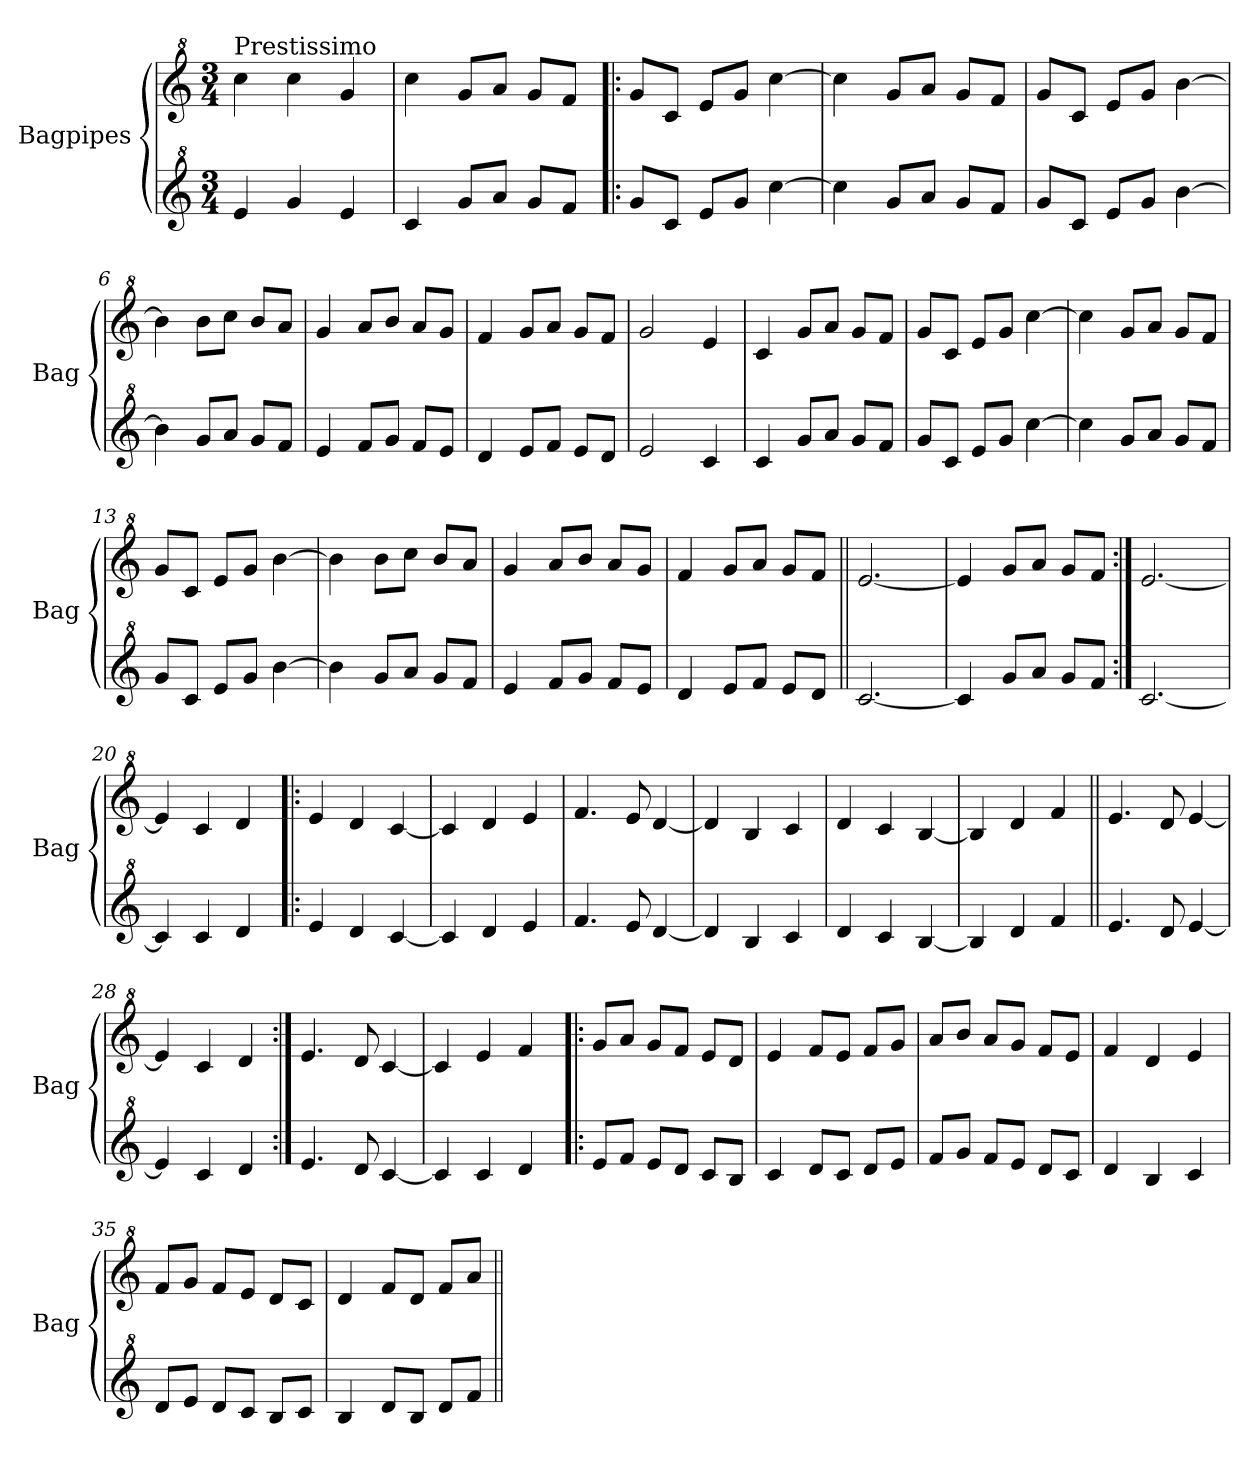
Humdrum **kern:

**kern	**kern
*part2	*part1
*staff2	*staff1
*I"Bagpipes	*I"Bagpipes
*I'Bag	*I'Bag
*clefG^2	*clefG^2
*k[]	*k[]
*C:	*C:
*M3/4	*M3/4
=1	=1
!	!LO:TX:a:t=Prestissimo
4ee/	4ccc\
4gg/	4ccc\
4ee/	4gg/
=2	=2
4cc/	4ccc\
8gg/L	8gg/L
8aa/J	8aa/J
8gg/L	8gg/L
8ff/J	8ff/J
=3!|:	=3!|:
8gg/L	8gg/L
8cc/J	8cc/J
8ee/L	8ee/L
8gg/J	8gg/J
[4ccc\	[4ccc\
=4	=4
4ccc\]	4ccc\]
8gg/L	8gg/L
8aa/J	8aa/J
8gg/L	8gg/L
8ff/J	8ff/J
=5	=5
8gg/L	8gg/L
8cc/J	8cc/J
8ee/L	8ee/L
8gg/J	8gg/J
[4bb\	[4bb\
=6	=6
4bb\]	4bb\]
8gg/L	8bb\L
8aa/J	8ccc\J
8gg/L	8bb/L
8ff/J	8aa/J
=7	=7
4ee/	4gg/
8ff/L	8aa/L
8gg/J	8bb/J
8ff/L	8aa/L
8ee/J	8gg/J
=8	=8
4dd/	4ff/
8ee/L	8gg/L
8ff/J	8aa/J
8ee/L	8gg/L
8dd/J	8ff/J
=9	=9
2ee/	2gg/
4cc/	4ee/
!!LO:LB:g=z
=10	=10
4cc/	4cc/
8gg/L	8gg/L
8aa/J	8aa/J
8gg/L	8gg/L
8ff/J	8ff/J
=11	=11
8gg/L	8gg/L
8cc/J	8cc/J
8ee/L	8ee/L
8gg/J	8gg/J
[4ccc\	[4ccc\
=12	=12
4ccc\]	4ccc\]
8gg/L	8gg/L
8aa/J	8aa/J
8gg/L	8gg/L
8ff/J	8ff/J
=13	=13
8gg/L	8gg/L
8cc/J	8cc/J
8ee/L	8ee/L
8gg/J	8gg/J
[4bb\	[4bb\
=14	=14
4bb\]	4bb\]
8gg/L	8bb\L
8aa/J	8ccc\J
8gg/L	8bb/L
8ff/J	8aa/J
=15	=15
4ee/	4gg/
8ff/L	8aa/L
8gg/J	8bb/J
8ff/L	8aa/L
8ee/J	8gg/J
=16	=16
4dd/	4ff/
8ee/L	8gg/L
8ff/J	8aa/J
8ee/L	8gg/L
8dd/J	8ff/J
=17||	=17||
[2.cc/	[2.ee/
=18	=18
4cc/]	4ee/]
8gg/L	8gg/L
8aa/J	8aa/J
8gg/L	8gg/L
8ff/J	8ff/J
!!LO:LB:g=z
=19:|!	=19:|!
[2.cc/	[2.ee/
=20	=20
4cc/]	4ee/]
4cc/	4cc/
4dd/	4dd/
=21!|:	=21!|:
4ee/	4ee/
4dd/	4dd/
[4cc/	[4cc/
=22	=22
4cc/]	4cc/]
4dd/	4dd/
4ee/	4ee/
=23	=23
4.ff/	4.ff/
8ee/	8ee/
[4dd/	[4dd/
=24	=24
4dd/]	4dd/]
4b/	4b/
4cc/	4cc/
=25	=25
4dd/	4dd/
4cc/	4cc/
[4b/	[4b/
=26	=26
4b/]	4b/]
4dd/	4dd/
4ff/	4ff/
=27||	=27||
4.ee/	4.ee/
8dd/	8dd/
[4ee/	[4ee/
=28	=28
4ee/]	4ee/]
4cc/	4cc/
4dd/	4dd/
=29:|!	=29:|!
4.ee/	4.ee/
8dd/	8dd/
[4cc/	[4cc/
=30	=30
4cc/]	4cc/]
4cc/	4ee/
4dd/	4ff/
!!LO:LB:g=z
=31!|:	=31!|:
8ee/L	8gg/L
8ff/J	8aa/J
8ee/L	8gg/L
8dd/J	8ff/J
8cc/L	8ee/L
8b/J	8dd/J
=32	=32
4cc/	4ee/
8dd/L	8ff/L
8cc/J	8ee/J
8dd/L	8ff/L
8ee/J	8gg/J
=33	=33
8ff/L	8aa/L
8gg/J	8bb/J
8ff/L	8aa/L
8ee/J	8gg/J
8dd/L	8ff/L
8cc/J	8ee/J
=34	=34
4dd/	4ff/
4b/	4dd/
4cc/	4ee/
=35	=35
8dd/L	8ff/L
8ee/J	8gg/J
8dd/L	8ff/L
8cc/J	8ee/J
8b/L	8dd/L
8cc/J	8cc/J
=36	=36
4b/	4dd/
8dd/L	8ff/L
8b/J	8dd/J
8dd/L	8ff/L
8ff/J	8aa/J
=||	=||
*-	*-
